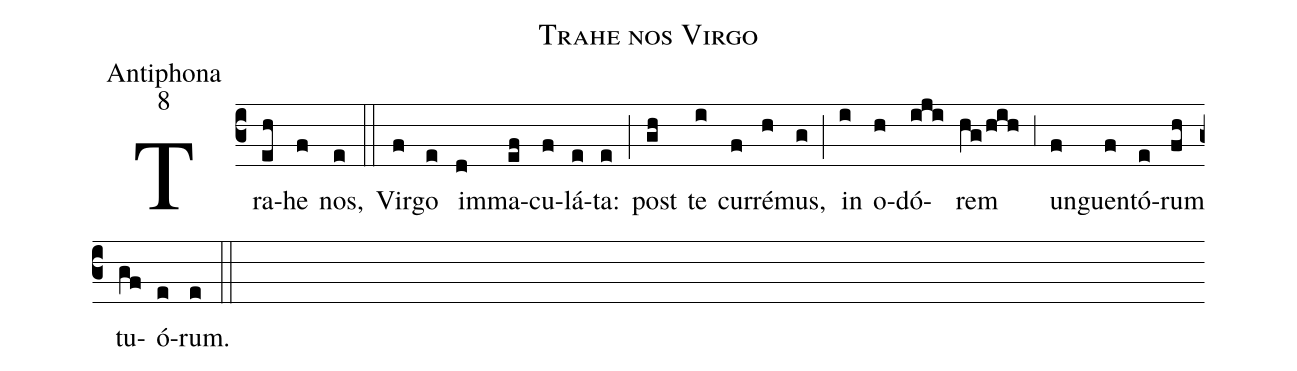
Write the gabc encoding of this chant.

name:Trahe nos Virgo;
office-part:Antiphona;
mode:8;
%%
(c3) Tra(eh)he(f) nos,(e) (::) Vir(f)go(e) im(d)ma(ef)cu(f)lá(e)ta:(e) (;) post(gh) te(i) cur(f)ré(h)mus,(g) (;) in(i) o(h)dó(iji)rem(hg/hih) (;3) un(f)guen(f)tó(e)rum(fh) tu(gf)ó(e)rum.(e) (::)
